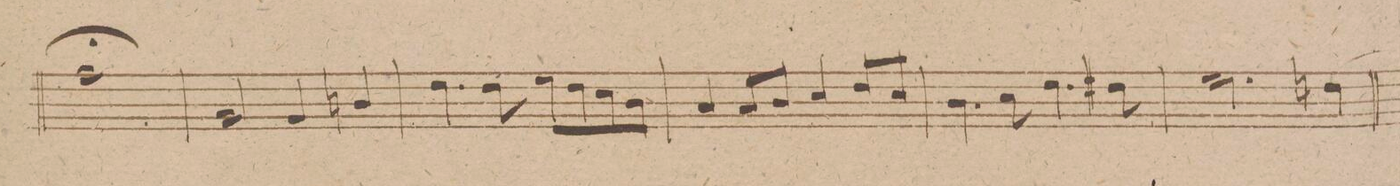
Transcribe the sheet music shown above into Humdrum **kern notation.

**kern	**dynam
*I"Clarinetto 1mo in. A.	*
*clefG2	*
*k[f#c#g#d#]	*
*met(c)	*
*M4/4	*
1dd#\;	.
=258	=258
2e/	.
4e/	.
4g#X/	.
=259	=259
4.b\	.
8b\	.
8cc#\L	.
8b\	.
8a\	.
8g#\J	.
=260	=260
4f#/	.
8f#/L	.
8g#/J	.
4a/	.
8b\L	.
8a/J	.
=261	=261
4.g#\	.
8a\	.
4.b\	.
8b#X\	.
=262	=262
2.cc#\	.
[4bn\	.
=263	=263
*-	*-
